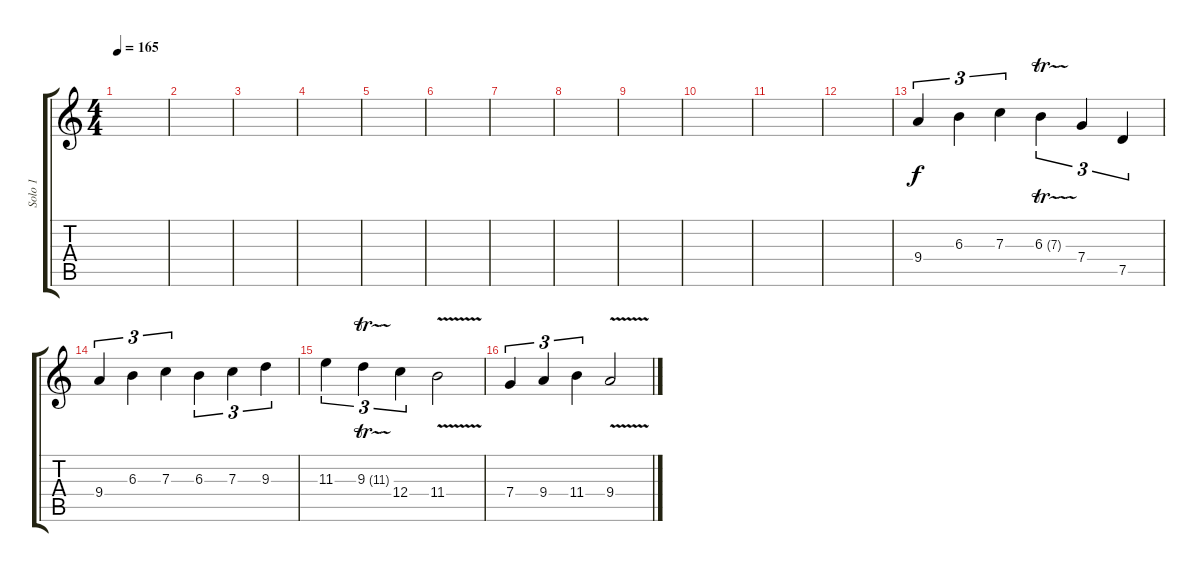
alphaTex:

\track ("Solo 1" "Solo 1") {instrument distortionguitar}
\staff {score tabs}
\tuning (D4 A3 F3 C3 G2 D2) {hide}
\ts (4 4)
\tempo 165
\clef g2
\ks c
|
|
|
|
|
|
|
|
|
|
|
|
9.4.4{tu (3 2)} 6.3.4{tu (3 2)} 7.3.4{tu (3 2)} 6.3{tr (7 16)}.4{tu (3 2)} 7.4.4{tu (3 2)} 7.5.4{tu (3 2)} |
9.4.4{tu (3 2)} 6.3.4{tu (3 2)} 7.3.4{tu (3 2)} 6.3.4{tu (3 2)} 7.3.4{tu (3 2)} 9.3.4{tu (3 2)} |
11.3.4{tu (3 2)} 9.3{tr (11 16)}.4{tu (3 2)} 12.4.4{tu (3 2)} 11.4{v}.2 |
7.4.4{tu (3 2)} 9.4.4{tu (3 2)} 11.4.4{tu (3 2)} 9.4{v}.2
